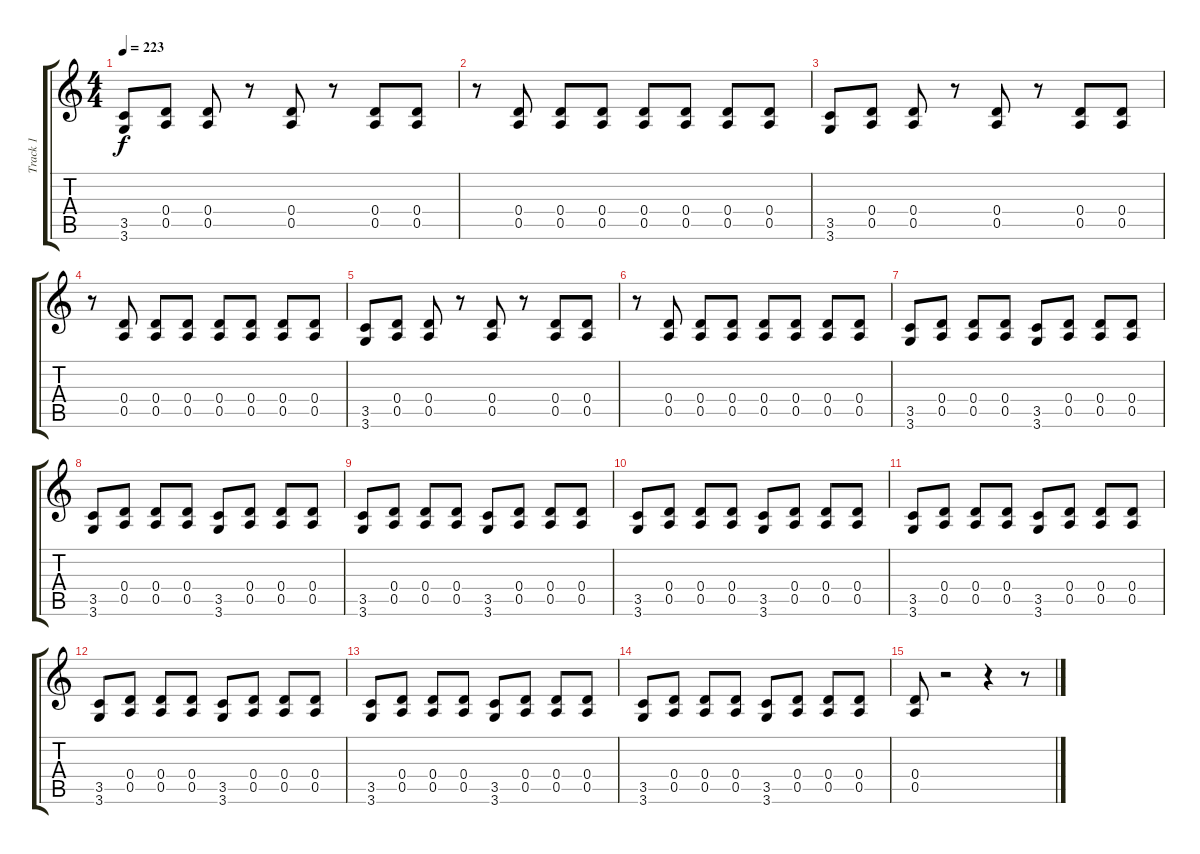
\track ("Track 1" "Track 1") {instrument overdrivenguitar}
\staff {score tabs}
\tuning (E4 B3 G3 D3 A2 E2) {hide}
\ts (4 4)
\tempo 223
\clef g2
\ks c
(3.5 3.6).8{dy f} (0.4 0.5).8 (0.4 0.5).8 r.8 (0.4 0.5).8 r.8 (0.4 0.5).8 (0.4 0.5).8 |
r.8 (0.4 0.5).8 (0.4 0.5).8 (0.4 0.5).8 (0.4 0.5).8 (0.4 0.5).8 (0.4 0.5).8 (0.4 0.5).8 |
(3.5 3.6).8 (0.4 0.5).8 (0.4 0.5).8 r.8 (0.4 0.5).8 r.8 (0.4 0.5).8 (0.4 0.5).8 |
r.8 (0.4 0.5).8 (0.4 0.5).8 (0.4 0.5).8 (0.4 0.5).8 (0.4 0.5).8 (0.4 0.5).8 (0.4 0.5).8 |
(3.5 3.6).8 (0.4 0.5).8 (0.4 0.5).8 r.8 (0.4 0.5).8 r.8 (0.4 0.5).8 (0.4 0.5).8 |
r.8 (0.4 0.5).8 (0.4 0.5).8 (0.4 0.5).8 (0.4 0.5).8 (0.4 0.5).8 (0.4 0.5).8 (0.4 0.5).8 |
(3.5 3.6).8 (0.4 0.5).8 (0.4 0.5).8 (0.4 0.5).8 (3.5 3.6).8 (0.4 0.5).8 (0.4 0.5).8 (0.4 0.5).8 |
(3.5 3.6).8 (0.4 0.5).8 (0.4 0.5).8 (0.4 0.5).8 (3.5 3.6).8 (0.4 0.5).8 (0.4 0.5).8 (0.4 0.5).8 |
(3.5 3.6).8 (0.4 0.5).8 (0.4 0.5).8 (0.4 0.5).8 (3.5 3.6).8 (0.4 0.5).8 (0.4 0.5).8 (0.4 0.5).8 |
(3.5 3.6).8 (0.4 0.5).8 (0.4 0.5).8 (0.4 0.5).8 (3.5 3.6).8 (0.4 0.5).8 (0.4 0.5).8 (0.4 0.5).8 |
(3.5 3.6).8 (0.4 0.5).8 (0.4 0.5).8 (0.4 0.5).8 (3.5 3.6).8 (0.4 0.5).8 (0.4 0.5).8 (0.4 0.5).8 |
(3.5 3.6).8 (0.4 0.5).8 (0.4 0.5).8 (0.4 0.5).8 (3.5 3.6).8 (0.4 0.5).8 (0.4 0.5).8 (0.4 0.5).8 |
(3.5 3.6).8 (0.4 0.5).8 (0.4 0.5).8 (0.4 0.5).8 (3.5 3.6).8 (0.4 0.5).8 (0.4 0.5).8 (0.4 0.5).8 |
(3.5 3.6).8 (0.4 0.5).8 (0.4 0.5).8 (0.4 0.5).8 (3.5 3.6).8 (0.4 0.5).8 (0.4 0.5).8 (0.4 0.5).8 |
(0.4 0.5).8 r.2 r.4 r.8
